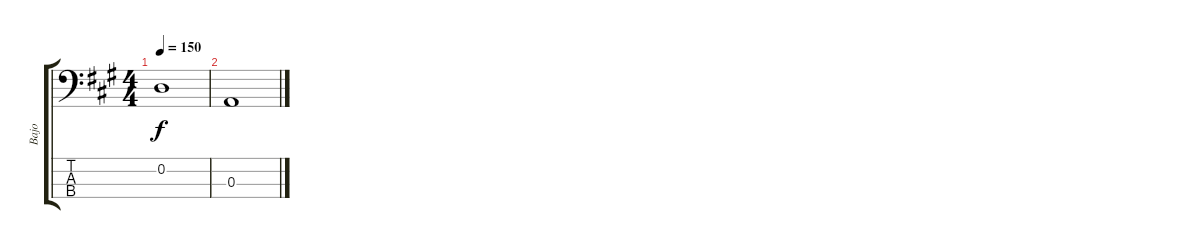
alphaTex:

\track ("Bajo" "Bajo") {instrument electricbassfinger}
\staff {score tabs}
\tuning (G2 D2 A1 E1) {hide}
\ts (4 4)
\tempo 150
\clef f4
\ks a
0.2.1{dy f} |
0.3.1
